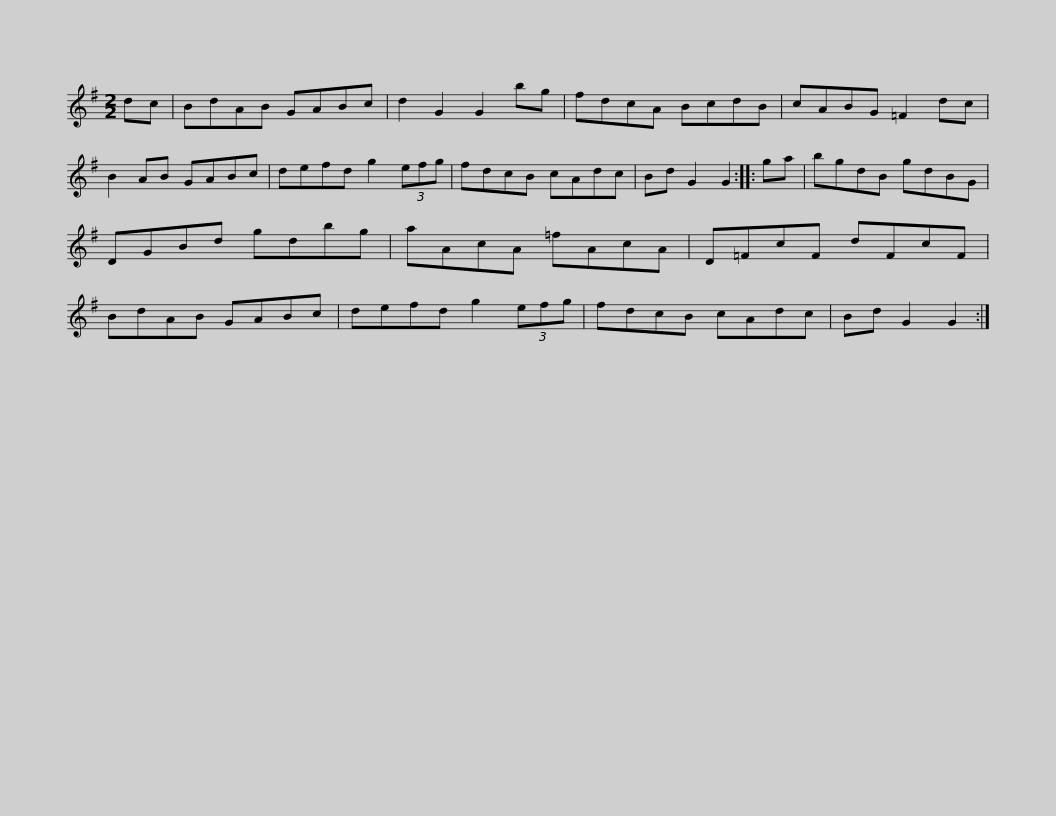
X:1
L:1/8
M:2/2
I:linebreak $
K:G
V:1 treble
V:1
 dc | BdAB GABc | d2 G2 G2 bg | fdcA BcdB | cABG =F2 dc | %5
 B2 AB GABc |$ defd g2 (3efg | fdcB cAdc | Bd G2 G2 :: ga | %10
 bgdB gdBG | DGBd gdbg |$ aAcA =fAcA | D=FcF dFcF | BdAB GABc | %15
 defd g2 (3efg | fdcB cAdc | Bd G2 G2 :| %18
